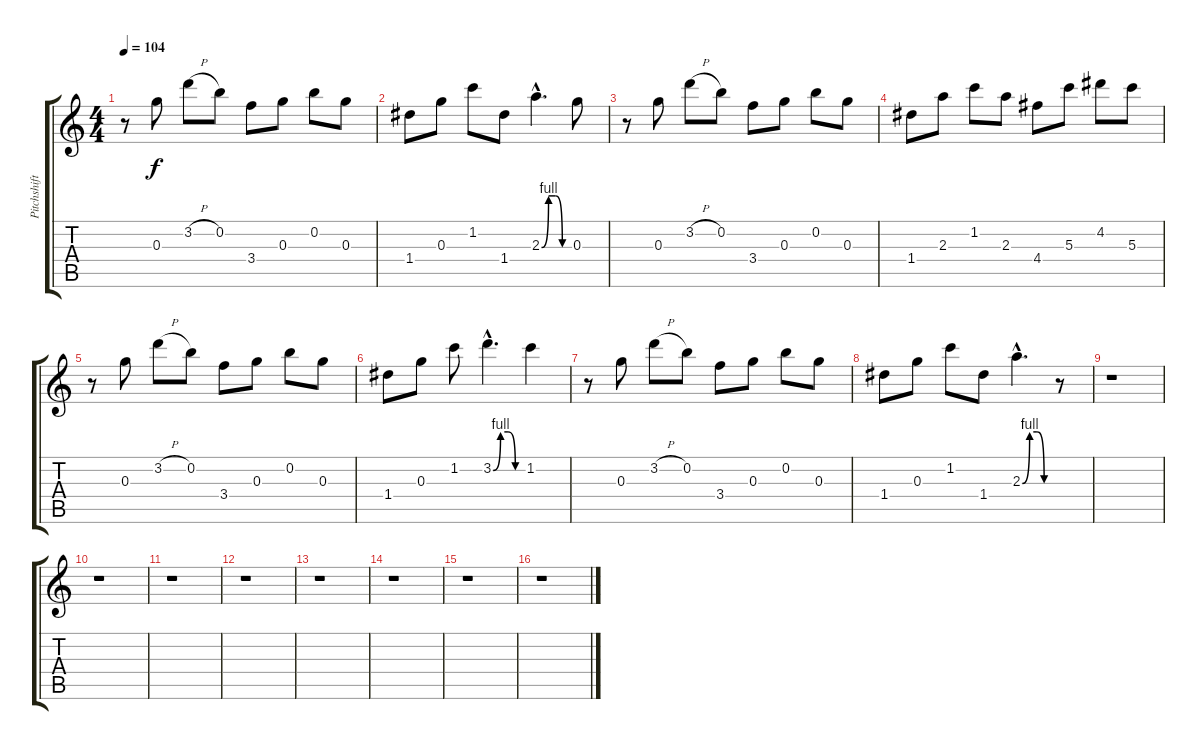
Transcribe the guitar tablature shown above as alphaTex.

\track ("Pitchshifter" "Pitchshift") {instrument distortionguitar}
\staff {score tabs}
\tuning (E5 B4 G4 D4 A3 E3) {hide}
\ts (4 4)
\tempo 104
\clef g2
\ks c
r.8{dy f instrument distortionguitar} 0.3.8 3.2{h}.8 0.2.8 3.4.8 0.3.8 0.2.8 0.3.8 |
1.4.8 0.3.8 1.2.8 1.4.8 2.3{be (custom 0 0 15 4 30 4 45 0 60 0) hac}.4{d} 0.3.8 |
r.8 0.3.8 3.2{h}.8 0.2.8 3.4.8 0.3.8 0.2.8 0.3.8 |
1.4.8 2.3.8 1.2.8 2.3.8 4.4.8 5.3.8 4.2.8 5.3.8 |
r.8 0.3.8 3.2{h}.8 0.2.8 3.4.8 0.3.8 0.2.8 0.3.8 |
1.4.8 0.3.8 1.2.8 3.2{be (custom 0 0 15 4 30 4 45 0 60 0) hac}.4{d} 1.2.4 |
r.8 0.3.8 3.2{h}.8 0.2.8 3.4.8 0.3.8 0.2.8 0.3.8 |
1.4.8 0.3.8 1.2.8 1.4.8 2.3{be (custom 0 0 15 4 30 4 45 0 60 0) hac}.4{d} r.8 |
r.1 |
r.1 |
r.1 |
r.1 |
r.1 |
r.1 |
r.1 |
r.1
